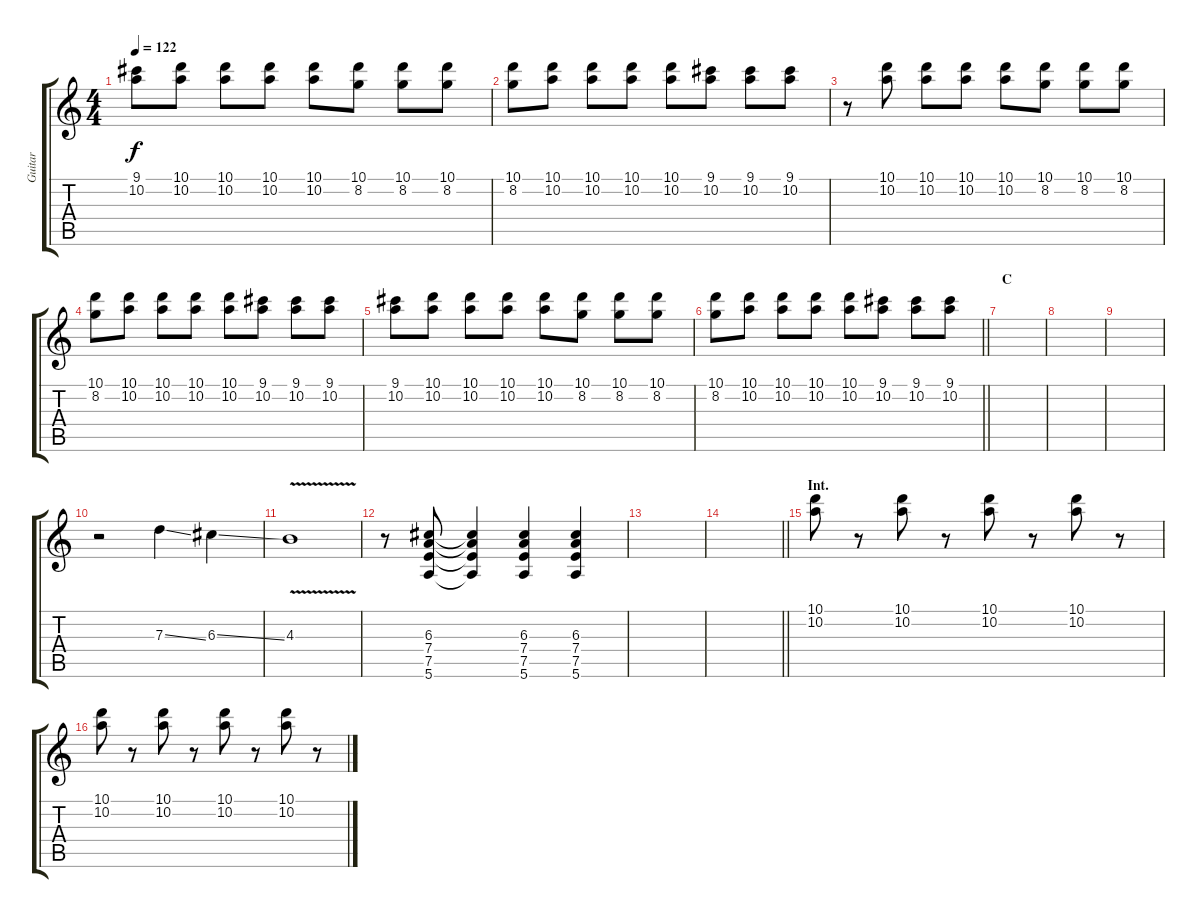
\track ("Guitar" "Guitar") {instrument overdrivenguitar}
\staff {score tabs}
\tuning (E4 B3 G3 D3 A2 E2) {hide}
\ts (4 4)
\tempo 122
\clef g2
\ks c
(9.1 10.2).8{dy f} (10.1 10.2).8 (10.1 10.2).8 (10.1 10.2).8 (10.1 10.2).8 (10.1 8.2).8 (10.1 8.2).8 (10.1 8.2).8 |
(10.1 8.2).8 (10.1 10.2).8 (10.1 10.2).8 (10.1 10.2).8 (10.1 10.2).8 (9.1 10.2).8 (9.1 10.2).8 (9.1 10.2).8 |
r.8 (10.1 10.2).8 (10.1 10.2).8 (10.1 10.2).8 (10.1 10.2).8 (10.1 8.2).8 (10.1 8.2).8 (10.1 8.2).8 |
(10.1 8.2).8 (10.1 10.2).8 (10.1 10.2).8 (10.1 10.2).8 (10.1 10.2).8 (9.1 10.2).8 (9.1 10.2).8 (9.1 10.2).8 |
(9.1 10.2).8 (10.1 10.2).8 (10.1 10.2).8 (10.1 10.2).8 (10.1 10.2).8 (10.1 8.2).8 (10.1 8.2).8 (10.1 8.2).8 |
\barLineRight lightlight
(10.1 8.2).8 (10.1 10.2).8 (10.1 10.2).8 (10.1 10.2).8 (10.1 10.2).8 (9.1 10.2).8 (9.1 10.2).8 (9.1 10.2).8 |
\section ("" "C")
|
|
|
r.2 7.3{ss}.4 6.3{ss}.4 |
4.3{v}.1 |
r.8 (6.3 7.4 7.5 5.6).8 (6.3{t} 7.4{t} 7.5{t} 5.6{t}).4 (6.3 7.4 7.5 5.6).4 (6.3 7.4 7.5 5.6).4 |
|
\barLineRight lightlight
|
\section ("" "Int.")
(10.1 10.2).8 r.8 (10.1 10.2).8 r.8 (10.1 10.2).8 r.8 (10.1 10.2).8 r.8 |
(10.1 10.2).8 r.8 (10.1 10.2).8 r.8 (10.1 10.2).8 r.8 (10.1 10.2).8 r.8
